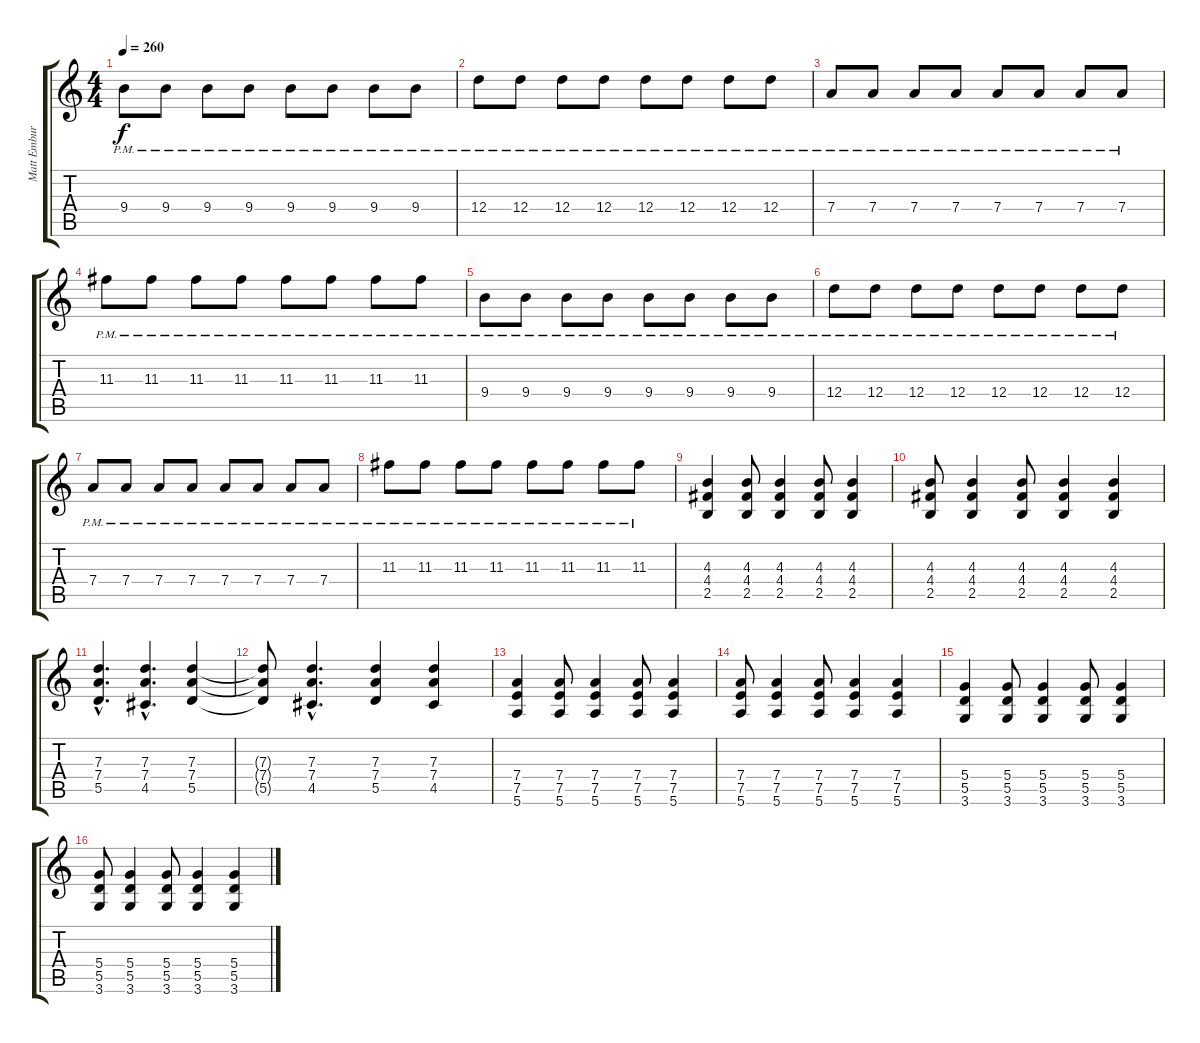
\track ("Matt Emburgia" "Matt Embur") {instrument distortionguitar}
\staff {score tabs}
\tuning (E4 B3 G3 D3 A2 E2) {hide}
\ts (4 4)
\tempo 260
\clef g2
\ks c
9.4{pm}.8{dy f volume 13} 9.4{pm}.8 9.4{pm}.8 9.4{pm}.8 9.4{pm}.8 9.4{pm}.8 9.4{pm}.8 9.4{pm}.8 |
12.4{pm}.8 12.4{pm}.8 12.4{pm}.8 12.4{pm}.8 12.4{pm}.8 12.4{pm}.8 12.4{pm}.8 12.4{pm}.8 |
7.4{pm}.8 7.4{pm}.8 7.4{pm}.8 7.4{pm}.8 7.4{pm}.8 7.4{pm}.8 7.4{pm}.8 7.4{pm}.8 |
11.3{pm}.8 11.3{pm}.8 11.3{pm}.8 11.3{pm}.8 11.3{pm}.8 11.3{pm}.8 11.3{pm}.8 11.3{pm}.8 |
9.4{pm}.8 9.4{pm}.8 9.4{pm}.8 9.4{pm}.8 9.4{pm}.8 9.4{pm}.8 9.4{pm}.8 9.4{pm}.8 |
12.4{pm}.8 12.4{pm}.8 12.4{pm}.8 12.4{pm}.8 12.4{pm}.8 12.4{pm}.8 12.4{pm}.8 12.4{pm}.8 |
7.4{pm}.8 7.4{pm}.8 7.4{pm}.8 7.4{pm}.8 7.4{pm}.8 7.4{pm}.8 7.4{pm}.8 7.4{pm}.8 |
11.3{pm}.8 11.3{pm}.8 11.3{pm}.8 11.3{pm}.8 11.3{pm}.8 11.3{pm}.8 11.3{pm}.8 11.3{pm}.8 |
(4.3 4.4 2.5).4 (4.3 4.4 2.5).8 (4.3 4.4 2.5).4 (4.3 4.4 2.5).8 (4.3 4.4 2.5).4 |
(4.3 4.4 2.5).8 (4.3 4.4 2.5).4 (4.3 4.4 2.5).8 (4.3 4.4 2.5).4 (4.3 4.4 2.5).4 |
(7.3{hac} 7.4{hac} 5.5{hac}).4{d} (7.3{hac} 7.4{hac} 4.5{hac}).4{d} (7.3 7.4 5.5).4 |
(7.3{t} 7.4{t} 5.5{t}).8 (7.3{hac} 7.4{hac} 4.5{hac}).4{d} (7.3 7.4 5.5).4 (7.3 7.4 4.5).4 |
(7.4 7.5 5.6).4 (7.4 7.5 5.6).8 (7.4 7.5 5.6).4 (7.4 7.5 5.6).8 (7.4 7.5 5.6).4 |
(7.4 7.5 5.6).8 (7.4 7.5 5.6).4 (7.4 7.5 5.6).8 (7.4 7.5 5.6).4 (7.4 7.5 5.6).4 |
(5.4 5.5 3.6).4 (5.4 5.5 3.6).8 (5.4 5.5 3.6).4 (5.4 5.5 3.6).8 (5.4 5.5 3.6).4 |
(5.4 5.5 3.6).8 (5.4 5.5 3.6).4 (5.4 5.5 3.6).8 (5.4 5.5 3.6).4 (5.4 5.5 3.6).4
